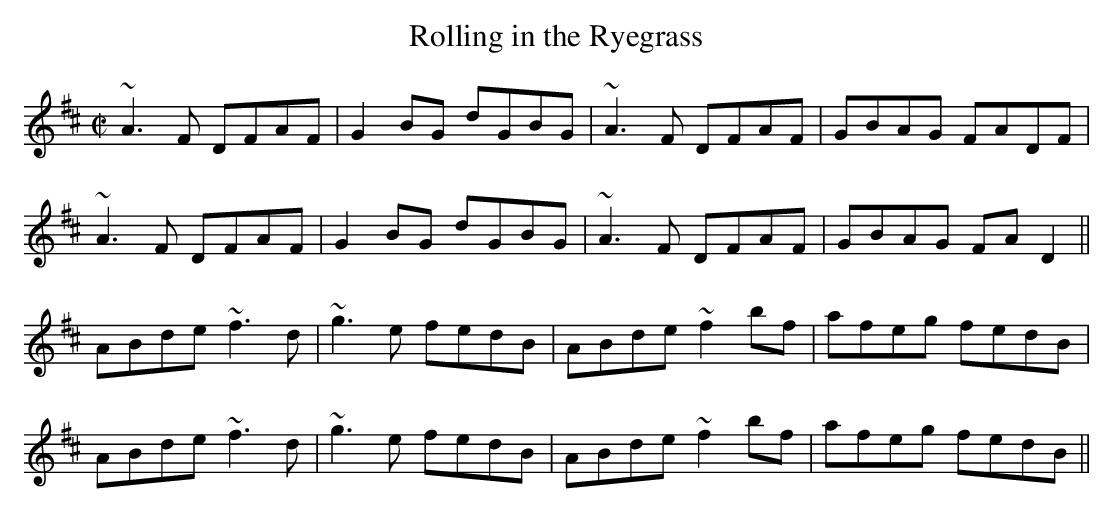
X:1
T:Rolling in the Ryegrass
M:C|
L:1/8
K:D
~A3F DFAF|G2BG dGBG|~A3F DFAF|GBAG FADF|
~A3F DFAF|G2BG dGBG|~A3F DFAF|GBAG FAD2||
ABde ~f3d|~g3e fedB|ABde ~f2bf|afeg fedB|
ABde ~f3d|~g3e fedB|ABde ~f2bf|afeg fedB||
